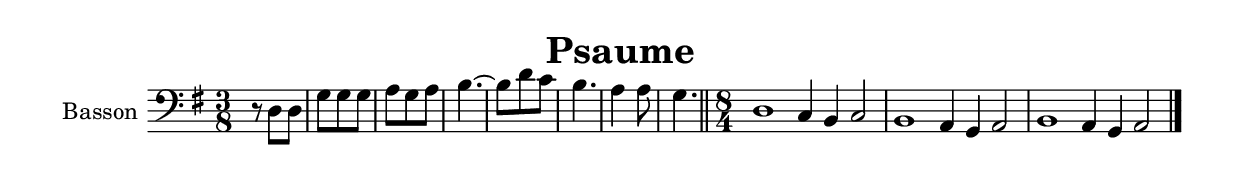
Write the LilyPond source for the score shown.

\version "2.18.2"
\language "italiano"

\header {
  title = "Psaume"
}

global = {
  \key sol \major
}

bassoon = \relative do {
  \global

  \time 3/8

  r8 re re
  
  sol sol sol
  
  la sol la
  
  si4. ~
  
  si8 re do
  
  si4.
  
  la4 la8
  
  sol4.
  
  \bar "||"
  
  \time 8/4

  re1 do4 si do2 |
  
  si1 la4 sol la2 | 
  
  si1 la4 sol la2 | 
  
  \bar "|."
}

\score {
  \new Staff \with {
    instrumentName = "Basson"
    midiInstrument = "bassoon"
  } { \clef bass \bassoon }
  \layout { }
  \midi {
    \tempo 4=100
  }
}
